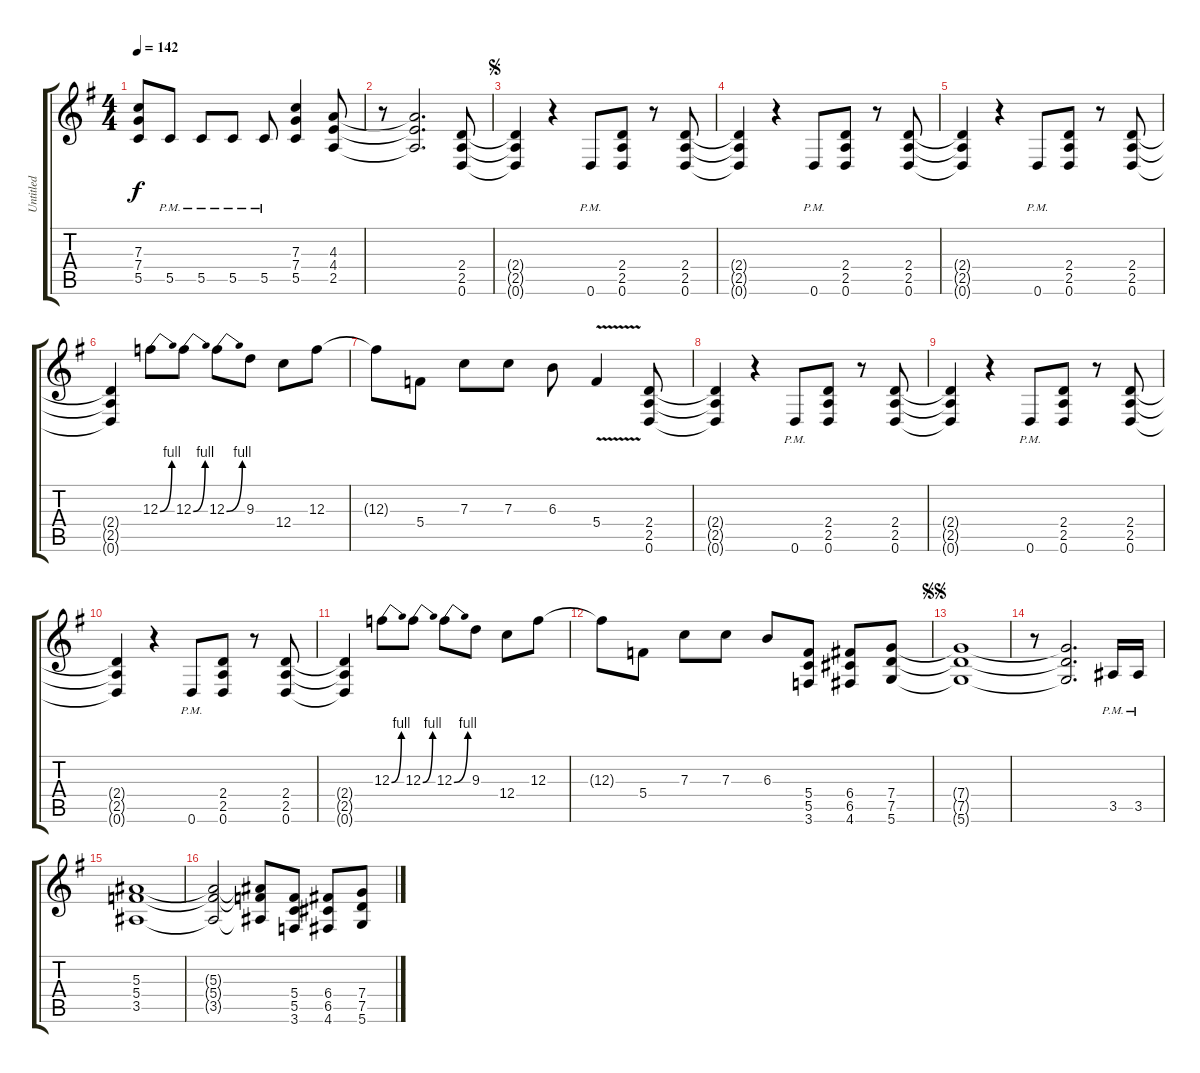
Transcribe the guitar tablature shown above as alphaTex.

\track ("Untitled" "Untitled") {instrument distortionguitar}
\staff {score tabs}
\tuning (D4 A3 F3 C3 G2 D2) {hide}
\ts (4 4)
\tempo 142
\clef g2
\ks g
(7.3{t} 7.4{t} 5.5{t}).8{dy f} 5.5{pm}.8 5.5{pm}.8 5.5{pm}.8 5.5{pm}.8 (7.3 7.4 5.5).4 (4.3 4.4 2.5).8 |
r.8 (4.3{t} 4.4{t} 2.5{t}).2{d} (2.4 2.5 0.6).8 |
\jump segno
(2.4{t} 2.5{t} 0.6{t}).4 r.4 0.6{pm}.8 (2.4 2.5 0.6).8 r.8 (2.4 2.5 0.6).8 |
(2.4{t} 2.5{t} 0.6{t}).4 r.4 0.6{pm}.8 (2.4 2.5 0.6).8 r.8 (2.4 2.5 0.6).8 |
(2.4{t} 2.5{t} 0.6{t}).4 r.4 0.6{pm}.8 (2.4 2.5 0.6).8 r.8 (2.4 2.5 0.6).8 |
(2.4{t} 2.5{t} 0.6{t}).4 12.3{be (bend 0 0 60 4)}.8 12.3{be (bend 0 0 60 4)}.8 12.3{be (bend 0 0 60 4)}.8 9.3.8 12.4.8 12.3.8 |
12.3{t}.8 5.4.8 7.3.8 7.3.8 6.3.8 5.4{v}.4 (2.4 2.5 0.6).8 |
(2.4{t} 2.5{t} 0.6{t}).4 r.4 0.6{pm}.8 (2.4 2.5 0.6).8 r.8 (2.4 2.5 0.6).8 |
(2.4{t} 2.5{t} 0.6{t}).4 r.4 0.6{pm}.8 (2.4 2.5 0.6).8 r.8 (2.4 2.5 0.6).8 |
(2.4{t} 2.5{t} 0.6{t}).4 r.4 0.6{pm}.8 (2.4 2.5 0.6).8 r.8 (2.4 2.5 0.6).8 |
(2.4{t} 2.5{t} 0.6{t}).4 12.3{be (bend 0 0 60 4)}.8 12.3{be (bend 0 0 60 4)}.8 12.3{be (bend 0 0 60 4)}.8 9.3.8 12.4.8 12.3.8 |
12.3{t}.8 5.4.8 7.3.8 7.3.8 6.3.8 (5.4 5.5 3.6).8 (6.4 6.5 4.6).8 (7.4 7.5 5.6).8 |
\jump segnosegno
(7.4{t} 7.5{t} 5.6{t}).1 |
r.8 (7.4{t} 7.5{t} 5.6{t}).2{d} 3.5{pm}.16 3.5{pm}.16 |
(5.3 5.4 3.5).1 |
(5.3{t} 5.4{t} 3.5{t}).2 (5.3{t} 5.4{t} 3.5{t}).8 (5.4 5.5 3.6).8 (6.4 6.5 4.6).8 (7.4 7.5 5.6).8
